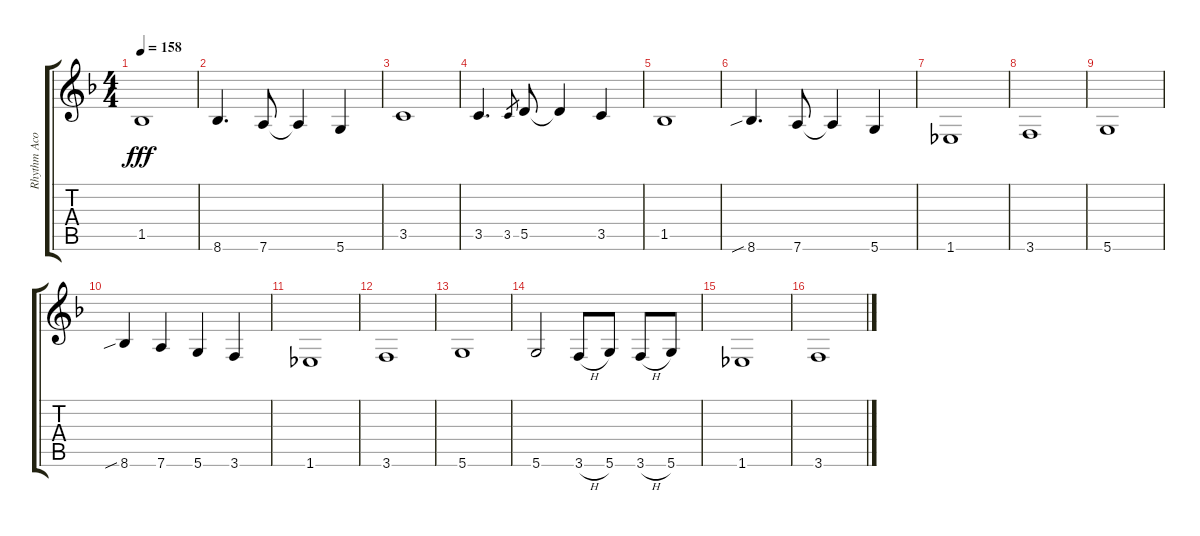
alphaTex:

\track ("Rhythm Acoustic" "Rhythm Aco") {instrument acousticguitarsteel}
\staff {score tabs}
\tuning (E4 B3 G3 D3 A2 D2) {hide}
\ts (4 4)
\tempo 158
\clef g2
\ks f
1.5.1{dy fff} |
8.6.4{d} 7.6.8 7.6{t}.4 5.6.4 |
3.5.1 |
3.5.4{d} 3.5.8{gr} 5.5.8 5.5{t}.4 3.5.4 |
1.5.1 |
8.6{sib}.4{d} 7.6.8 7.6{t}.4 5.6.4 |
1.6.1 |
3.6.1 |
5.6.1 |
8.6{sib}.4 7.6.4 5.6.4 3.6.4 |
1.6.1 |
3.6.1 |
5.6.1 |
5.6.2 3.6{h}.8 5.6.8 3.6{h}.8 5.6.8 |
1.6.1 |
3.6.1
